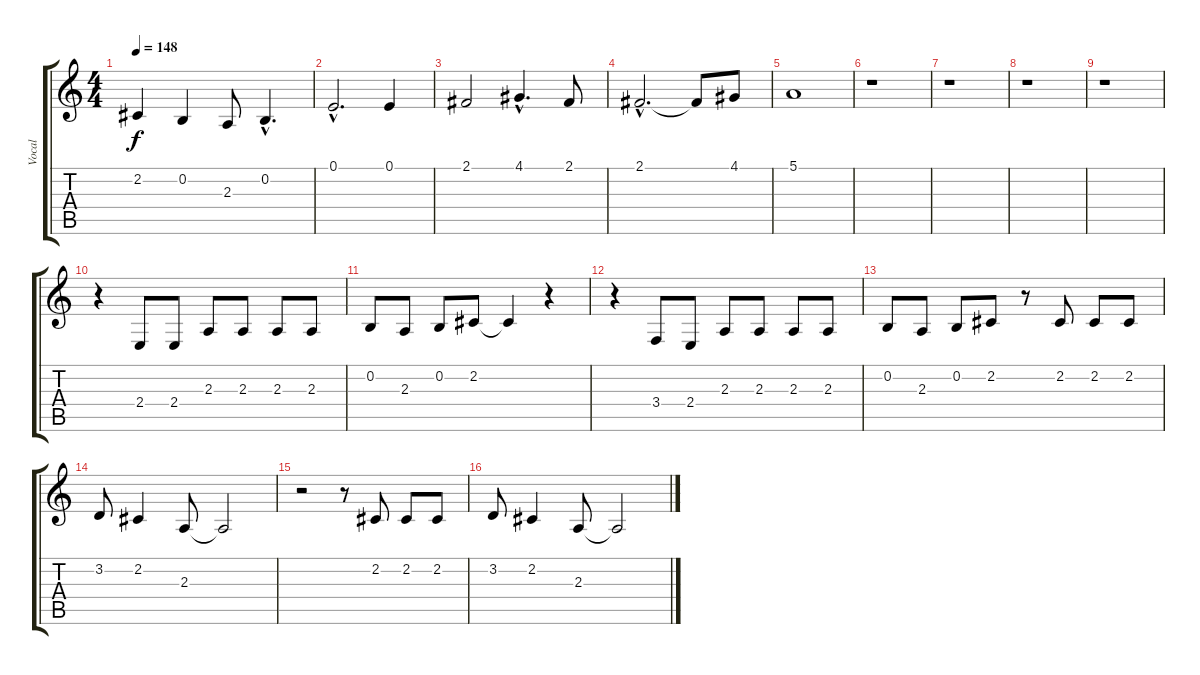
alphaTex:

\track ("Vocal" "Vocal") {instrument altosax}
\staff {score tabs}
\tuning (E4 B3 G3 D3 A2 E2) {hide}
\ts (4 4)
\tempo 148
\clef g2
\ks c
2.2.4{dy f} 0.2.4 2.3.8 0.2{hac}.4{d} |
0.1{hac}.2{d} 0.1.4 |
2.1.2 4.1{hac}.4{d} 2.1.8 |
2.1{hac}.2{d} 2.1{t}.8 4.1.8 |
5.1.1 |
r.1 |
r.1 |
r.1 |
r.1 |
r.4 2.4.8 2.4.8 2.3.8 2.3.8 2.3.8 2.3.8 |
0.2.8 2.3.8 0.2.8 2.2.8 2.2{t}.4 r.4 |
r.4 3.4.8 2.4.8 2.3.8 2.3.8 2.3.8 2.3.8 |
0.2.8 2.3.8 0.2.8 2.2.8 r.8 2.2.8 2.2.8 2.2.8 |
3.2.8 2.2.4 2.3.8 2.3{t}.2 |
r.2 r.8 2.2.8 2.2.8 2.2.8 |
3.2.8 2.2.4 2.3.8 2.3{t}.2
